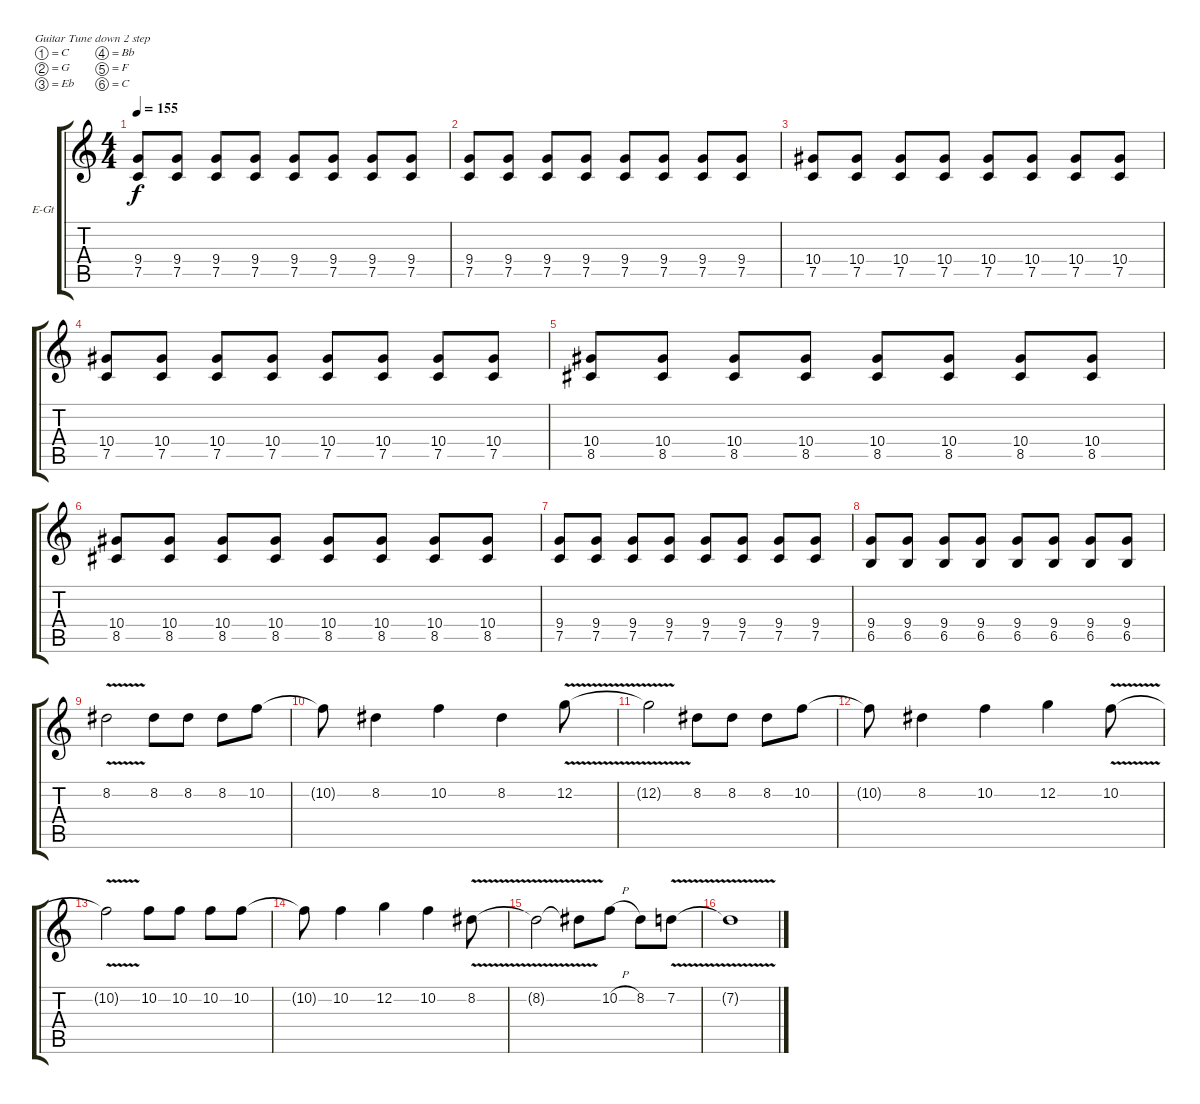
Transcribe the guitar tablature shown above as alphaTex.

\defaultSystemsLayout 4
\bracketExtendMode groupsimilarinstruments
\firstSystemTrackNameOrientation horizontal
\otherSystemsTrackNameOrientation horizontal
\track ("Christopher Amott" "E-Gt") {instrument overdrivenguitar}
\staff {score tabs}
\tuning (C4 G3 Eb3 Bb2 F2 C2)
\ts (4 4)
\tempo 155
\clef g2
\scale
0.333333
\ks c
(9.4 7.5).8{dy f} (9.4 7.5).8 (9.4 7.5).8 (9.4 7.5).8 (9.4 7.5).8 (9.4 7.5).8 (9.4 7.5).8 (9.4 7.5).8 |
\scale
0.333333 (9.4 7.5).8 (9.4 7.5).8 (9.4 7.5).8 (9.4 7.5).8 (9.4 7.5).8 (9.4 7.5).8 (9.4 7.5).8 (9.4 7.5).8 |
\scale
0.333333 (10.4 7.5).8 (10.4 7.5).8 (10.4 7.5).8 (10.4 7.5).8 (10.4 7.5).8 (10.4 7.5).8 (10.4 7.5).8 (10.4 7.5).8 |
\scale
0.333333 (10.4 7.5).8 (10.4 7.5).8 (10.4 7.5).8 (10.4 7.5).8 (10.4 7.5).8 (10.4 7.5).8 (10.4 7.5).8 (10.4 7.5).8 |
\scale
0.333333 (10.4 8.5).8 (10.4 8.5).8 (10.4 8.5).8 (10.4 8.5).8 (10.4 8.5).8 (10.4 8.5).8 (10.4 8.5).8 (10.4 8.5).8 |
\scale
0.333333 (10.4 8.5).8 (10.4 8.5).8 (10.4 8.5).8 (10.4 8.5).8 (10.4 8.5).8 (10.4 8.5).8 (10.4 8.5).8 (10.4 8.5).8 |
\scale
0.333333 (9.4 7.5).8 (9.4 7.5).8 (9.4 7.5).8 (9.4 7.5).8 (9.4 7.5).8 (9.4 7.5).8 (9.4 7.5).8 (9.4 7.5).8 |
\scale
0.333333 (9.4 6.5).8 (9.4 6.5).8 (9.4 6.5).8 (9.4 6.5).8 (9.4 6.5).8 (9.4 6.5).8 (9.4 6.5).8 (9.4 6.5).8 |
\scale
0.333333 8.2{v}.2 8.2.8 8.2.8 8.2.8 10.2.8 |
\scale
0.333333 10.2{t}.8 8.2.4 10.2.4 8.2.4 12.2{v}.8 |
\scale
0.333333 12.2{v t}.2 8.2.8 8.2.8 8.2.8 10.2.8 |
\scale
0.333333 10.2{t}.8 8.2.4 10.2.4 12.2.4 10.2{v}.8 |
\scale
0.333333 10.2{v t}.2 10.2.8 10.2.8 10.2.8 10.2.8 |
\scale
0.333333 10.2{t}.8 10.2.4 12.2.4 10.2.4 8.2{v}.8 |
\scale
0.333333 8.2{v t}.2 8.2{v t}.8 10.2{h}.8 8.2.8 7.2{v}.8 |
\scale
0.333333 7.2{v t}.1
